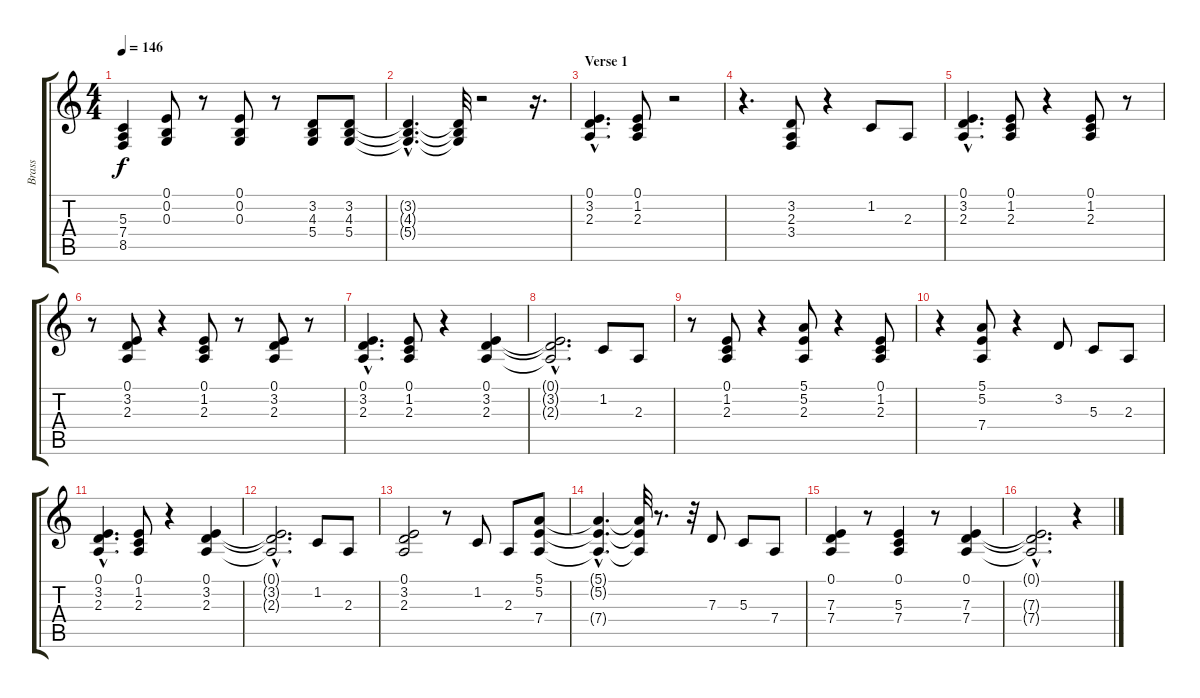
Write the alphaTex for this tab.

\track ("Brass" "Brass") {instrument synthstrings2}
\staff {score tabs}
\tuning (E4 B3 G3 D3 A2 E2) {hide}
\ts (4 4)
\tempo 146
\clef g2
\ks c
(5.3{t} 7.4{t} 8.5{t}).4{dy f} (0.1 0.2 0.3).8 r.8 (0.1 0.2 0.3).8 r.8 (3.2 4.3 5.4).8 (3.2 4.3 5.4).8 |
(3.2{hac t} 4.3{hac t} 5.4{hac t}).4{d} (3.2{t} 4.3{t} 5.4{t}).32 r.2 r.16{d} |
\section ("" "Verse 1")
(0.1{hac} 3.2{hac} 2.3{hac}).4{d} (0.1 1.2 2.3).8 r.2 |
r.4{d} (3.2 2.3 3.4).8 r.4 1.2.8 2.3.8 |
(0.1{hac} 3.2{hac} 2.3{hac}).4{d} (0.1 1.2 2.3).8 r.4 (0.1 1.2 2.3).8 r.8 |
r.8 (0.1 3.2 2.3).8 r.4 (0.1 1.2 2.3).8 r.8 (0.1 3.2 2.3).8 r.8 |
(0.1{hac} 3.2{hac} 2.3{hac}).4{d} (0.1 1.2 2.3).8 r.4 (0.1 3.2 2.3).4 |
(0.1{hac t} 3.2{hac t} 2.3{hac t}).2{d} 1.2.8 2.3.8 |
r.8 (0.1 1.2 2.3).8 r.4 (5.1 5.2 2.3).8 r.4 (0.1 1.2 2.3).8 |
r.4 (5.1 5.2 7.4).8 r.4 3.2.8 5.3.8 2.3.8 |
(0.1{hac} 3.2{hac} 2.3{hac}).4{d} (0.1 1.2 2.3).8 r.4 (0.1 3.2 2.3).4 |
(0.1{hac t} 3.2{hac t} 2.3{hac t}).2{d} 1.2.8 2.3.8 |
(0.1 3.2 2.3).2 r.8 1.2.8 2.3.8 (5.1 5.2 7.4).8 |
(5.1{hac t} 5.2{hac t} 7.4{hac t}).4{d} (5.1{t} 5.2{t} 7.4{t}).32 r.8{d} r.32 7.3.8 5.3.8 7.4.8 |
(0.1 7.3 7.4).4 r.8 (0.1 5.3 7.4).4 r.8 (0.1 7.3 7.4).4 |
(0.1{hac t} 7.3{hac t} 7.4{hac t}).2{d} r.4
